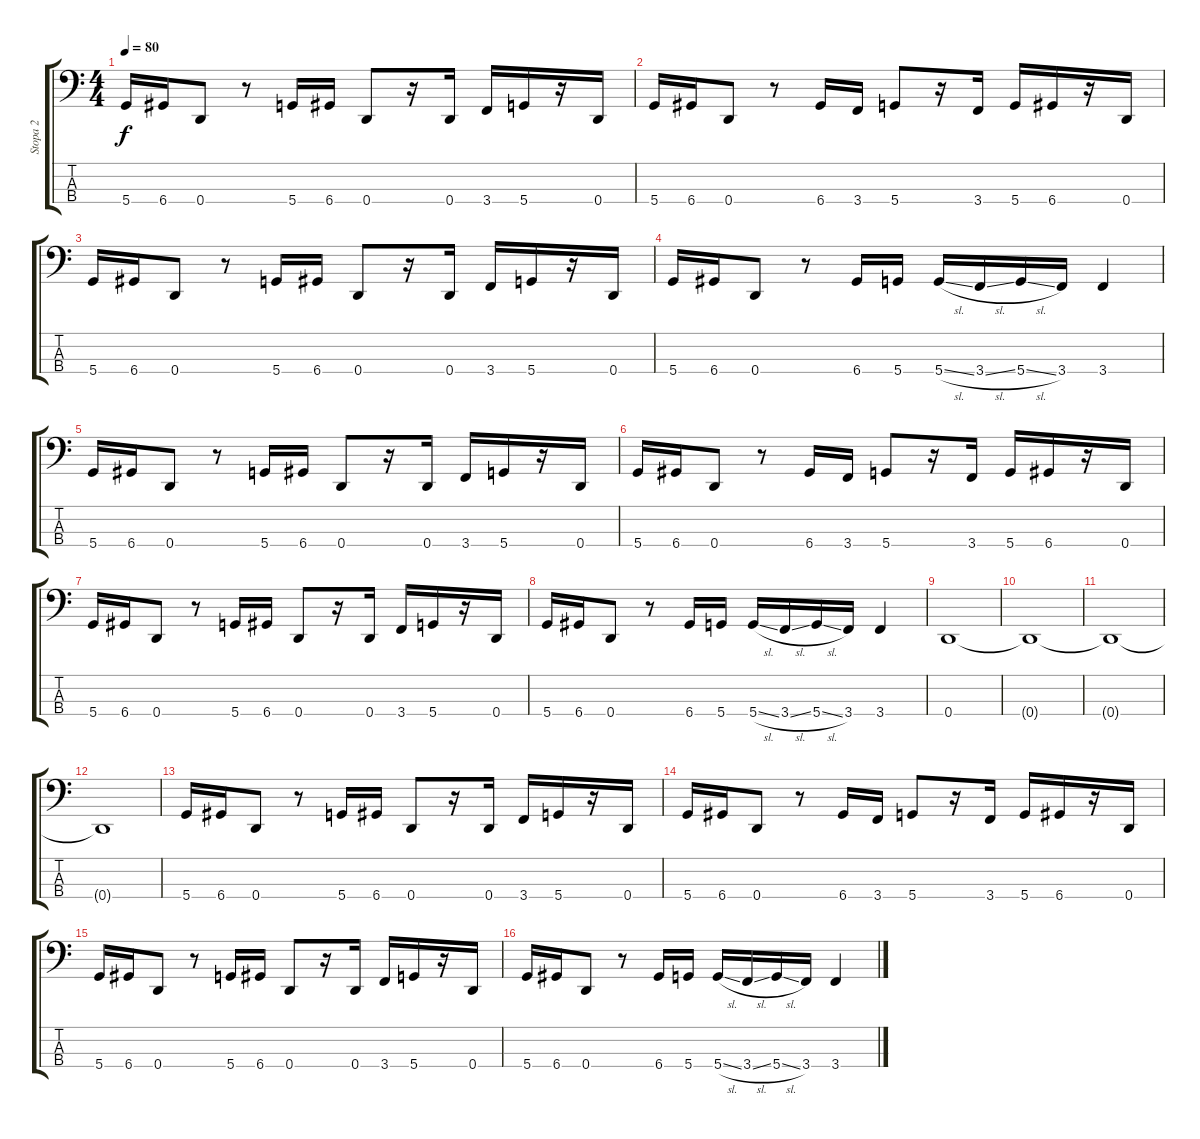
\track ("Stopa 2" "Stopa 2") {instrument electricbassfinger}
\staff {score tabs}
\tuning (G2 D2 A1 D1) {hide}
\ts (4 4)
\tempo 80
\clef f4
\ks c
5.4.16{dy f} 6.4.16 0.4.8 r.8 5.4.16 6.4.16 0.4.8 r.16 0.4.16 3.4.16 5.4.16 r.16 0.4.16 |
5.4.16 6.4.16 0.4.8 r.8 6.4.16 3.4.16 5.4.8 r.16 3.4.16 5.4.16 6.4.16 r.16 0.4.16 |
5.4.16 6.4.16 0.4.8 r.8 5.4.16 6.4.16 0.4.8 r.16 0.4.16 3.4.16 5.4.16 r.16 0.4.16 |
5.4.16 6.4.16 0.4.8 r.8 6.4.16 5.4.16 5.4{sl}.16 3.4{sl}.16 5.4{sl}.16 3.4.16 3.4.4 |
5.4.16 6.4.16 0.4.8 r.8 5.4.16 6.4.16 0.4.8 r.16 0.4.16 3.4.16 5.4.16 r.16 0.4.16 |
5.4.16 6.4.16 0.4.8 r.8 6.4.16 3.4.16 5.4.8 r.16 3.4.16 5.4.16 6.4.16 r.16 0.4.16 |
5.4.16 6.4.16 0.4.8 r.8 5.4.16 6.4.16 0.4.8 r.16 0.4.16 3.4.16 5.4.16 r.16 0.4.16 |
5.4.16 6.4.16 0.4.8 r.8 6.4.16 5.4.16 5.4{sl}.16 3.4{sl}.16 5.4{sl}.16 3.4.16 3.4.4 |
0.4.1 |
0.4{t}.1 |
0.4{t}.1 |
0.4{t}.1 |
5.4.16 6.4.16 0.4.8 r.8 5.4.16 6.4.16 0.4.8 r.16 0.4.16 3.4.16 5.4.16 r.16 0.4.16 |
5.4.16 6.4.16 0.4.8 r.8 6.4.16 3.4.16 5.4.8 r.16 3.4.16 5.4.16 6.4.16 r.16 0.4.16 |
5.4.16 6.4.16 0.4.8 r.8 5.4.16 6.4.16 0.4.8 r.16 0.4.16 3.4.16 5.4.16 r.16 0.4.16 |
5.4.16 6.4.16 0.4.8 r.8 6.4.16 5.4.16 5.4{sl}.16 3.4{sl}.16 5.4{sl}.16 3.4.16 3.4.4
